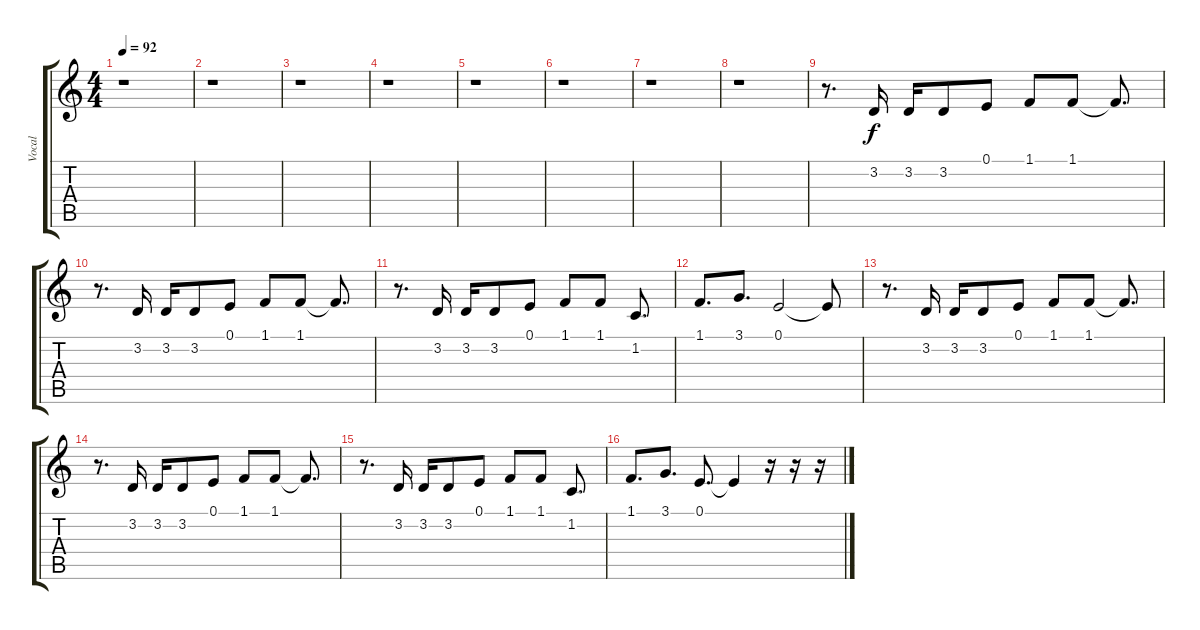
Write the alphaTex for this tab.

\track ("Vocal" "Vocal") {instrument flute}
\staff {score tabs}
\tuning (E4 B3 G3 D3 A2 E2) {hide}
\ts (4 4)
\tempo 92
\clef g2
\ks c
r.1{dy f instrument flute} |
r.1 |
r.1 |
r.1 |
r.1 |
r.1 |
r.1 |
r.1 |
r.8{d} 3.2.16 3.2.16 3.2.8 0.1.8 1.1.8 1.1.8 1.1{t}.8{d} |
r.8{d} 3.2.16 3.2.16 3.2.8 0.1.8 1.1.8 1.1.8 1.1{t}.8{d} |
r.8{d} 3.2.16 3.2.16 3.2.8 0.1.8 1.1.8 1.1.8 1.2.8{d} |
1.1.8{d} 3.1.8{d} 0.1.2 0.1{t}.8 |
r.8{d} 3.2.16 3.2.16 3.2.8 0.1.8 1.1.8 1.1.8 1.1{t}.8{d} |
r.8{d} 3.2.16 3.2.16 3.2.8 0.1.8 1.1.8 1.1.8 1.1{t}.8{d} |
r.8{d} 3.2.16 3.2.16 3.2.8 0.1.8 1.1.8 1.1.8 1.2.8{d} |
1.1.8{d} 3.1.8{d} 0.1.8{d} 0.1{t}.4 r.16 r.16 r.16
